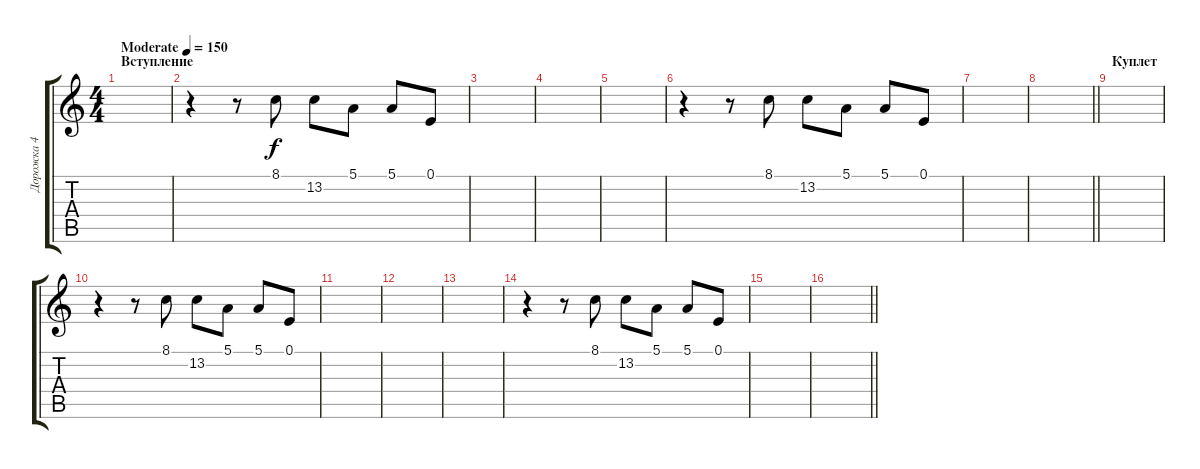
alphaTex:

\track ("Дорожка 4" "Дорожка 4") {instrument melodictom}
\staff {score tabs}
\tuning (E4 B3 G3 D3 A2 E2) {hide}
\ts (4 4)
\section ("" "Вступление")
\tempo (150 "Moderate")
\clef g2
\ks c
|
r.4 r.8 8.1.8{balance 16} 13.2.8{balance 0} 5.1.8{balance 16} 5.1.8{balance 0} 0.1.8{balance 16} |
|
|
|
r.4 r.8 8.1.8{balance 16} 13.2.8{balance 0} 5.1.8{balance 16} 5.1.8{balance 0} 0.1.8{balance 16} |
|
\barLineRight lightlight
|
\section ("" "Куплет")
|
r.4 r.8 8.1.8{balance 16} 13.2.8{balance 0} 5.1.8{balance 16} 5.1.8{balance 0} 0.1.8{balance 16} |
|
|
|
r.4 r.8 8.1.8{balance 16} 13.2.8{balance 0} 5.1.8{balance 16} 5.1.8{balance 0} 0.1.8{balance 16} |
|
\barLineRight lightlight
